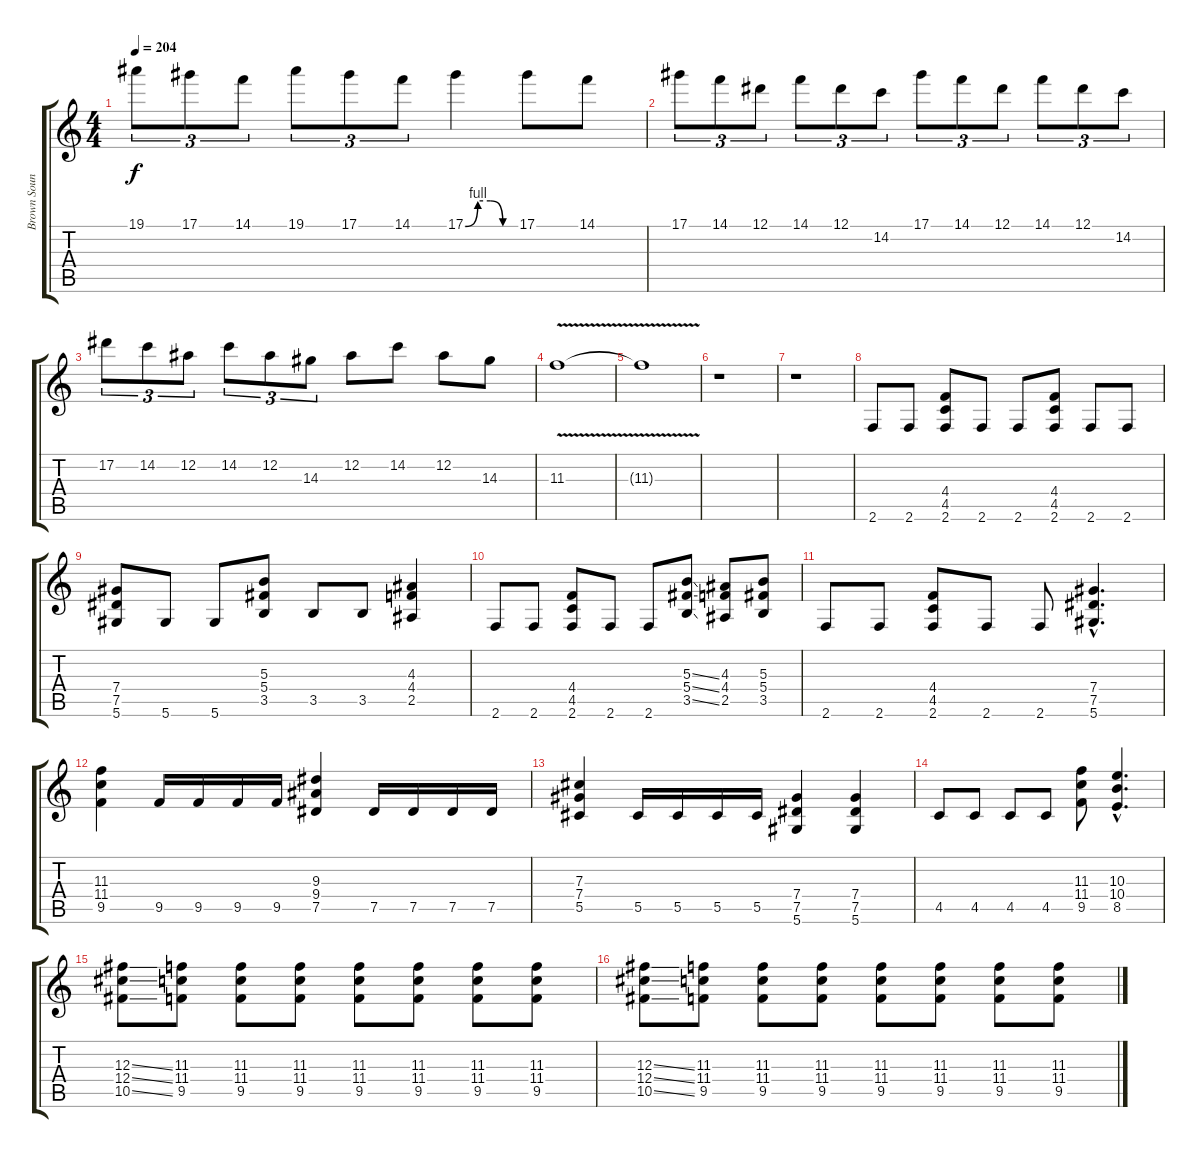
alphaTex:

\track ("Brown Sound" "Brown Soun") {instrument distortionguitar}
\staff {score tabs}
\tuning (Eb4 Bb3 Gb3 Db3 Ab2 Eb2) {hide}
\ts (4 4)
\tempo 204
\clef g2
\ks c
19.1.8{tu (3 2) dy f} 17.1.8{tu (3 2)} 14.1.8{tu (3 2)} 19.1.8{tu (3 2)} 17.1.8{tu (3 2)} 14.1.8{tu (3 2)} 17.1{be (custom 0 0 15 4 30 4 45 0 60 0)}.4 17.1.8 14.1.8 |
17.1.8{tu (3 2)} 14.1.8{tu (3 2)} 12.1.8{tu (3 2)} 14.1.8{tu (3 2)} 12.1.8{tu (3 2)} 14.2.8{tu (3 2)} 17.1.8{tu (3 2)} 14.1.8{tu (3 2)} 12.1.8{tu (3 2)} 14.1.8{tu (3 2)} 12.1.8{tu (3 2)} 14.2.8{tu (3 2)} |
17.2.8{tu (3 2)} 14.2.8{tu (3 2)} 12.2.8{tu (3 2)} 14.2.8{tu (3 2)} 12.2.8{tu (3 2)} 14.3.8{tu (3 2)} 12.2.8 14.2.8 12.2.8 14.3.8 |
11.3{v}.1 |
11.3{t}.1 |
r.1 |
r.1 |
2.6.8{volume 13 balance 8} 2.6.8 (4.4 4.5 2.6).8 2.6.8 2.6.8 (4.4 4.5 2.6).8 2.6.8 2.6.8 |
(7.4 7.5 5.6).8 5.6.8 5.6.8 (5.3 5.4 3.5).8 3.5.8 3.5.8 (4.3 4.4 2.5).4 |
2.6.8 2.6.8 (4.4 4.5 2.6).8 2.6.8 2.6.8 (5.3{ss} 5.4{ss} 3.5{ss}).8 (4.3 4.4 2.5).8 (5.3 5.4 3.5).8 |
2.6.8 2.6.8 (4.4 4.5 2.6).8 2.6.8 2.6.8 (7.4{hac} 7.5{hac} 5.6{hac}).4{d} |
(11.3 11.4 9.5).4 9.5.16 9.5.16 9.5.16 9.5.16 (9.3 9.4 7.5).4 7.5.16 7.5.16 7.5.16 7.5.16 |
(7.3 7.4 5.5).4 5.5.16 5.5.16 5.5.16 5.5.16 (7.4 7.5 5.6).4 (7.4 7.5 5.6).4 |
4.5.8 4.5.8 4.5.8 4.5.8 (11.3 11.4 9.5).8 (10.3{hac} 10.4{hac} 8.5{hac}).4{d} |
(12.3{ss} 12.4{ss} 10.5{ss}).8 (11.3 11.4 9.5).8 (11.3 11.4 9.5).8 (11.3 11.4 9.5).8 (11.3 11.4 9.5).8 (11.3 11.4 9.5).8 (11.3 11.4 9.5).8 (11.3 11.4 9.5).8 |
(12.3{ss} 12.4{ss} 10.5{ss}).8 (11.3 11.4 9.5).8 (11.3 11.4 9.5).8 (11.3 11.4 9.5).8 (11.3 11.4 9.5).8 (11.3 11.4 9.5).8 (11.3 11.4 9.5).8 (11.3 11.4 9.5).8
